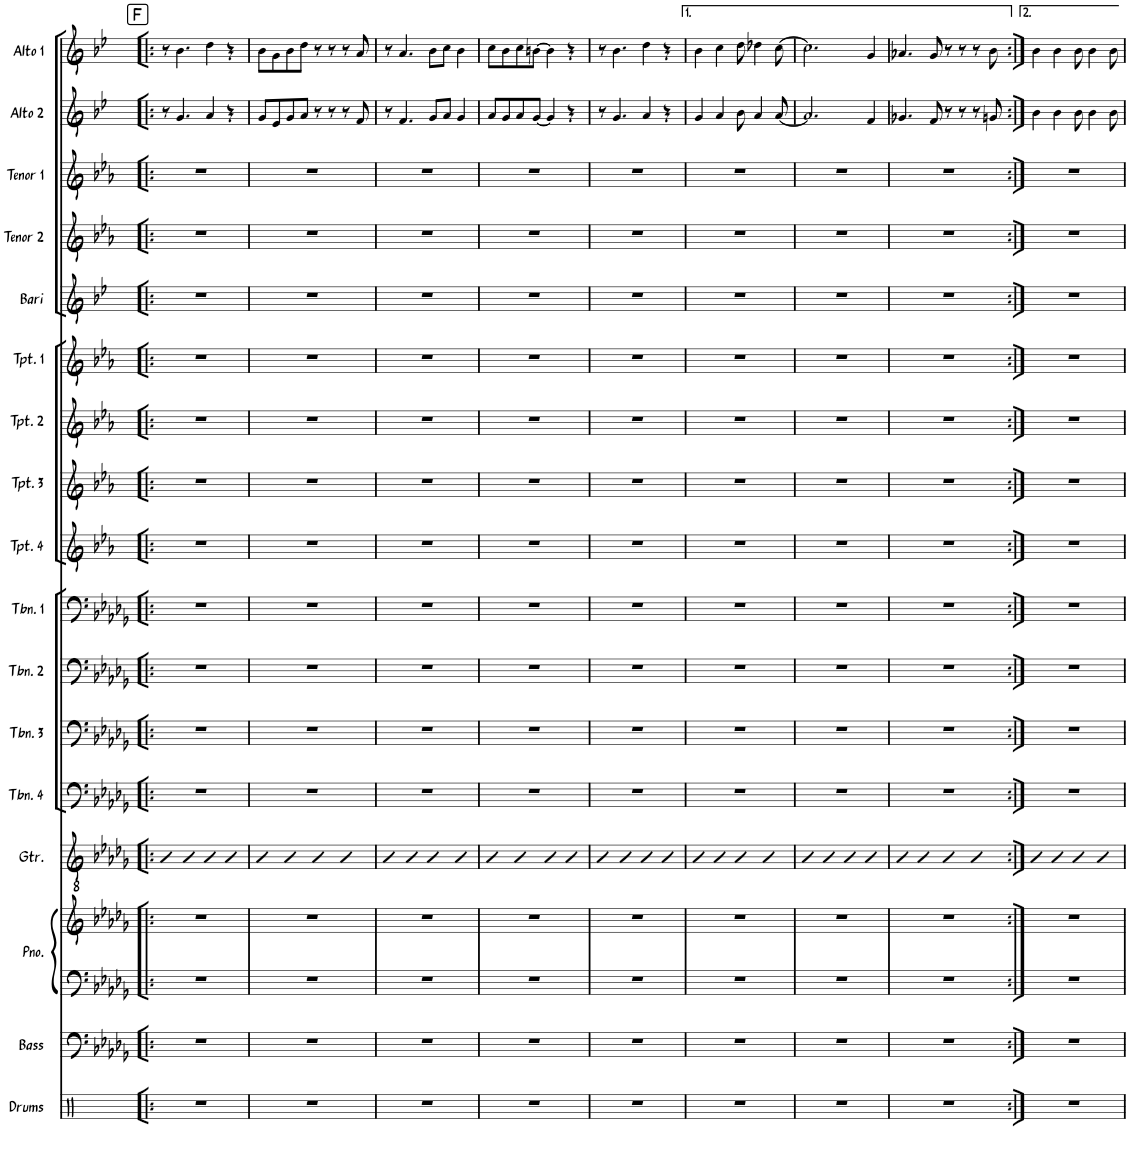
**kern	**kern	**kern	**kern	**kern	**kern	**kern	**kern	**kern	**kern	**kern	**kern	**kern	**kern	**kern	**kern	**kern	**kern
*part17	*part16	*part15	*part15	*part14	*part13	*part12	*part11	*part10	*part9	*part8	*part7	*part6	*part5	*part4	*part3	*part2	*part1
*staff18	*staff17	*staff16	*staff15	*staff14	*staff13	*staff12	*staff11	*staff10	*staff9	*staff8	*staff7	*staff6	*staff5	*staff4	*staff3	*staff2	*staff1
*I"Drums	*I"Bass	*I"Piano	*	*I"Guitar	*I"Trombone 4	*I"Trombone 3	*I"Trombone 2	*I"Trombone 1	*I"Trumpet 4	*I"Trumpet 3	*I"Trumpet 2	*I"Trumpet 1	*I"Bari Sax	*I"Tenor Sax 2	*I"Tenor Sax 1	*I"Alto Sax 2	*I"Alto Sax 1
*I'Drums	*I'Bass	*I'Pno.	*	*I'Gtr.	*I'Tbn. 4	*I'Tbn. 3	*I'Tbn. 2	*I'Tbn. 1	*I'Tpt. 4	*I'Tpt. 3	*I'Tpt. 2	*I'Tpt. 1	*I'Bari	*I'Tenor 2	*I'Tenor 1	*I'Alto 2	*I'Alto 1
!!LO:PB:g=z
*clefX	*clefF4	*clefF4	*clefG2	*clefGv2	*clefF4	*clefF4	*clefF4	*clefF4	*clefG2	*clefG2	*clefG2	*clefG2	*clefG2	*clefG2	*clefG2	*clefG2	*clefG2
*	*Trd7c12	*	*	*	*	*	*	*	*Trd1c2	*Trd1c2	*Trd1c2	*Trd1c2	*Trd12c21	*Trd8c14	*Trd8c14	*Trd5c9	*Trd5c9
*k[]	*k[b-e-a-d-g-]	*k[b-e-a-d-g-]	*k[b-e-a-d-g-]	*k[b-e-a-d-g-]	*k[b-e-a-d-g-]	*k[b-e-a-d-g-]	*k[b-e-a-d-g-]	*k[b-e-a-d-g-]	*k[b-e-a-]	*k[b-e-a-]	*k[b-e-a-]	*k[b-e-a-]	*k[b-e-]	*k[b-e-a-]	*k[b-e-a-]	*k[b-e-]	*k[b-e-]
*M4/4	*M4/4	*M4/4	*M4/4	*M4/4	*M4/4	*M4/4	*M4/4	*M4/4	*M4/4	*M4/4	*M4/4	*M4/4	*M4/4	*M4/4	*M4/4	*M4/4	*M4/4
!!LO:REH:place=s1:a:B:rj:fs=14:t=F
=102!|:	=102!|:	=102!|:	=102!|:	=102!|:	=102!|:	=102!|:	=102!|:	=102!|:	=102!|:	=102!|:	=102!|:	=102!|:	=102!|:	=102!|:	=102!|:	=102!|:	=102!|:
1r	1r	1r	1r	4B-	1r	1r	1r	1r	1r	1r	1r	1r	1r	1r	1r	8r	8r
.	.	.	.	.	.	.	.	.	.	.	.	.	.	.	.	4.g/	4.b-\
.	.	.	.	4B-	.	.	.	.	.	.	.	.	.	.	.	.	.
.	.	.	.	4B-	.	.	.	.	.	.	.	.	.	.	.	4a/	4dd\
.	.	.	.	4B-	.	.	.	.	.	.	.	.	.	.	.	4r	4r
=103	=103	=103	=103	=103	=103	=103	=103	=103	=103	=103	=103	=103	=103	=103	=103	=103	=103
1r	1r	1r	1r	4B-	1r	1r	1r	1r	1r	1r	1r	1r	1r	1r	1r	8g/L	8b-\L
.	.	.	.	.	.	.	.	.	.	.	.	.	.	.	.	8e-/	8g\
.	.	.	.	4B-	.	.	.	.	.	.	.	.	.	.	.	8g/	8b-\
.	.	.	.	.	.	.	.	.	.	.	.	.	.	.	.	8a/J	8dd\J
.	.	.	.	4B-	.	.	.	.	.	.	.	.	.	.	.	8r	8r
.	.	.	.	.	.	.	.	.	.	.	.	.	.	.	.	8r	8r
.	.	.	.	4B-	.	.	.	.	.	.	.	.	.	.	.	8r	8r
.	.	.	.	.	.	.	.	.	.	.	.	.	.	.	.	8f/	8a/
=104	=104	=104	=104	=104	=104	=104	=104	=104	=104	=104	=104	=104	=104	=104	=104	=104	=104
1r	1r	1r	1r	4B-	1r	1r	1r	1r	1r	1r	1r	1r	1r	1r	1r	8r	8r
.	.	.	.	.	.	.	.	.	.	.	.	.	.	.	.	4.f/	4.a/
.	.	.	.	4B-	.	.	.	.	.	.	.	.	.	.	.	.	.
.	.	.	.	4B-	.	.	.	.	.	.	.	.	.	.	.	8g/L	8b-\L
.	.	.	.	.	.	.	.	.	.	.	.	.	.	.	.	8a/J	8cc\J
.	.	.	.	4B-	.	.	.	.	.	.	.	.	.	.	.	4g/	4b-\
=105	=105	=105	=105	=105	=105	=105	=105	=105	=105	=105	=105	=105	=105	=105	=105	=105	=105
1r	1r	1r	1r	4B-	1r	1r	1r	1r	1r	1r	1r	1r	1r	1r	1r	8a/L	8cc\L
.	.	.	.	.	.	.	.	.	.	.	.	.	.	.	.	8g/	8b-\
.	.	.	.	4B-	.	.	.	.	.	.	.	.	.	.	.	8a/	8cc\
.	.	.	.	.	.	.	.	.	.	.	.	.	.	.	.	[8g/J	[8bn\J
.	.	.	.	4B-	.	.	.	.	.	.	.	.	.	.	.	4g/]	4b\]
.	.	.	.	4B-	.	.	.	.	.	.	.	.	.	.	.	4r	4r
=106	=106	=106	=106	=106	=106	=106	=106	=106	=106	=106	=106	=106	=106	=106	=106	=106	=106
1r	1r	1r	1r	4B-	1r	1r	1r	1r	1r	1r	1r	1r	1r	1r	1r	8r	8r
.	.	.	.	.	.	.	.	.	.	.	.	.	.	.	.	4.g/	4.b-\
.	.	.	.	4B-	.	.	.	.	.	.	.	.	.	.	.	.	.
.	.	.	.	4B-	.	.	.	.	.	.	.	.	.	.	.	4a/	4dd\
.	.	.	.	4B-	.	.	.	.	.	.	.	.	.	.	.	4r	4r
=107	=107	=107	=107	=107	=107	=107	=107	=107	=107	=107	=107	=107	=107	=107	=107	=107	=107
1r	1r	1r	1r	4B-	1r	1r	1r	1r	1r	1r	1r	1r	1r	1r	1r	4g/	4b-\
.	.	.	.	4B-	.	.	.	.	.	.	.	.	.	.	.	4a/	4cc\
.	.	.	.	4B-	.	.	.	.	.	.	.	.	.	.	.	8b-\	8dd\
.	.	.	.	.	.	.	.	.	.	.	.	.	.	.	.	4a/	4dd-X\
.	.	.	.	4B-	.	.	.	.	.	.	.	.	.	.	.	.	.
.	.	.	.	.	.	.	.	.	.	.	.	.	.	.	.	[8a/	[8cc\
=108	=108	=108	=108	=108	=108	=108	=108	=108	=108	=108	=108	=108	=108	=108	=108	=108	=108
1r	1r	1r	1r	4B-	1r	1r	1r	1r	1r	1r	1r	1r	1r	1r	1r	2.a/]	2.cc\]
.	.	.	.	4B-	.	.	.	.	.	.	.	.	.	.	.	.	.
.	.	.	.	4B-	.	.	.	.	.	.	.	.	.	.	.	.	.
.	.	.	.	4B-	.	.	.	.	.	.	.	.	.	.	.	4f/	4g/
=109	=109	=109	=109	=109	=109	=109	=109	=109	=109	=109	=109	=109	=109	=109	=109	=109	=109
1r	1r	1r	1r	4B-	1r	1r	1r	1r	1r	1r	1r	1r	1r	1r	1r	4.g-X/	4.a-X/
.	.	.	.	4B-	.	.	.	.	.	.	.	.	.	.	.	.	.
.	.	.	.	.	.	.	.	.	.	.	.	.	.	.	.	8f/	8g/
.	.	.	.	4B-	.	.	.	.	.	.	.	.	.	.	.	8r	8r
.	.	.	.	.	.	.	.	.	.	.	.	.	.	.	.	8r	8r
.	.	.	.	4B-	.	.	.	.	.	.	.	.	.	.	.	8r	8r
.	.	.	.	.	.	.	.	.	.	.	.	.	.	.	.	8gn/	8b-\
=110:|!	=110:|!	=110:|!	=110:|!	=110:|!	=110:|!	=110:|!	=110:|!	=110:|!	=110:|!	=110:|!	=110:|!	=110:|!	=110:|!	=110:|!	=110:|!	=110:|!	=110:|!
1r	1r	1r	1r	4B-	1r	1r	1r	1r	1r	1r	1r	1r	1r	1r	1r	4b-\	4b-\
.	.	.	.	4B-	.	.	.	.	.	.	.	.	.	.	.	4b-\	4b-\
.	.	.	.	4B-	.	.	.	.	.	.	.	.	.	.	.	8b-\	8b-\
.	.	.	.	.	.	.	.	.	.	.	.	.	.	.	.	4b-\	4b-\
.	.	.	.	4B-	.	.	.	.	.	.	.	.	.	.	.	.	.
.	.	.	.	.	.	.	.	.	.	.	.	.	.	.	.	8b-\	8b-\
=	=	=	=	=	=	=	=	=	=	=	=	=	=	=	=	=	=
*-	*-	*-	*-	*-	*-	*-	*-	*-	*-	*-	*-	*-	*-	*-	*-	*-	*-
